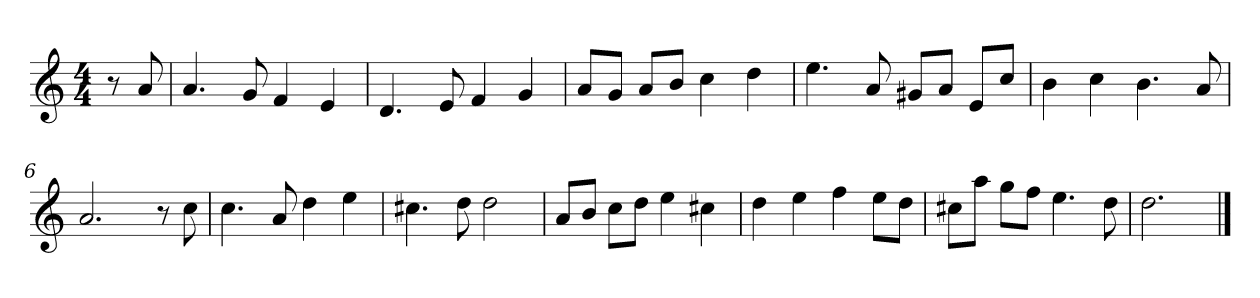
**kern
*part1
*staff1
*k[]
*M4/4
*MM120
=
8r
8a
=1
4.a
8g
4f
4e
=2
4.d
8e
4f
4g
=3
8aL
8gJ
8aL
8bJ
4cc
4dd
=4
4.ee
8a
8g#XL
8aJ
8eL
8ccJ
=5
4b
4cc
4.b
8a
=6
2.a
8r
8cc
=7
4.cc
8a
4dd
4ee
=8
4.cc#X
8dd
2dd
=9
8aL
8bJ
8ccL
8ddJ
4ee
4cc#X
=10
4dd
4ee
4ff
8eeL
8ddJ
=11
8cc#XL
8aaJ
8ggL
8ffJ
4.ee
8dd
=12
2.dd
==
*-
